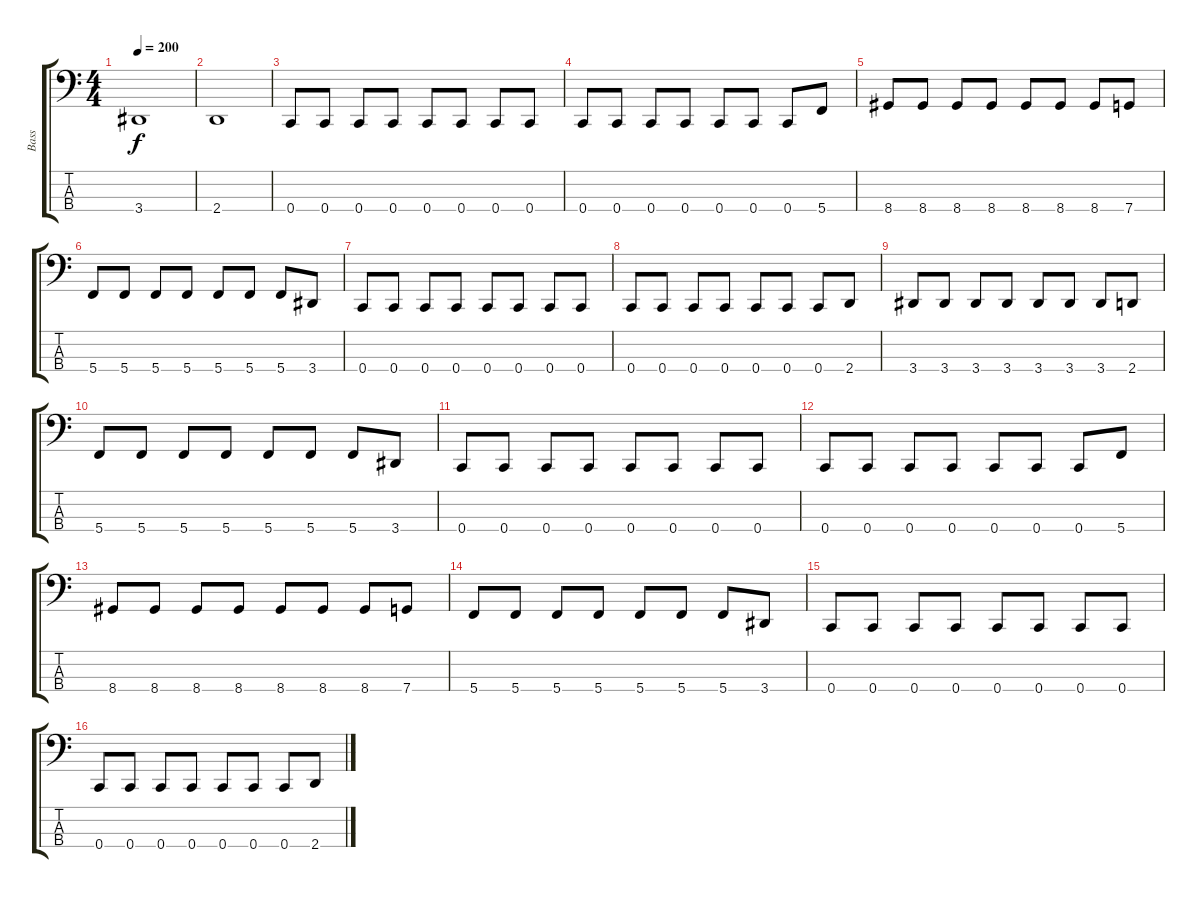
\track ("Bass" "Bass") {instrument electricbasspick}
\staff {score tabs}
\tuning (F2 C2 G1 C1) {hide}
\ts (4 4)
\tempo 200
\clef f4
\ks c
3.4.1{dy f} |
2.4.1 |
0.4.8 0.4.8 0.4.8 0.4.8 0.4.8 0.4.8 0.4.8 0.4.8 |
0.4.8 0.4.8 0.4.8 0.4.8 0.4.8 0.4.8 0.4.8 5.4.8 |
8.4.8 8.4.8 8.4.8 8.4.8 8.4.8 8.4.8 8.4.8 7.4.8 |
5.4.8 5.4.8 5.4.8 5.4.8 5.4.8 5.4.8 5.4.8 3.4.8 |
0.4.8 0.4.8 0.4.8 0.4.8 0.4.8 0.4.8 0.4.8 0.4.8 |
0.4.8 0.4.8 0.4.8 0.4.8 0.4.8 0.4.8 0.4.8 2.4.8 |
3.4.8 3.4.8 3.4.8 3.4.8 3.4.8 3.4.8 3.4.8 2.4.8 |
5.4.8 5.4.8 5.4.8 5.4.8 5.4.8 5.4.8 5.4.8 3.4.8 |
0.4.8 0.4.8 0.4.8 0.4.8 0.4.8 0.4.8 0.4.8 0.4.8 |
0.4.8 0.4.8 0.4.8 0.4.8 0.4.8 0.4.8 0.4.8 5.4.8 |
8.4.8 8.4.8 8.4.8 8.4.8 8.4.8 8.4.8 8.4.8 7.4.8 |
5.4.8 5.4.8 5.4.8 5.4.8 5.4.8 5.4.8 5.4.8 3.4.8 |
0.4.8 0.4.8 0.4.8 0.4.8 0.4.8 0.4.8 0.4.8 0.4.8 |
0.4.8 0.4.8 0.4.8 0.4.8 0.4.8 0.4.8 0.4.8 2.4.8
